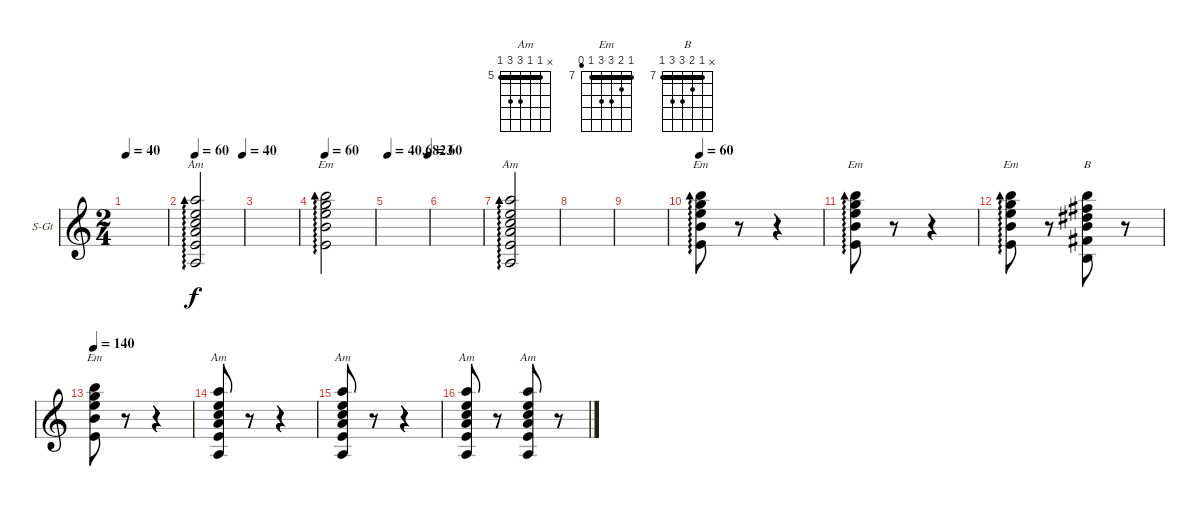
\defaultSystemsLayout 4
\bracketExtendMode groupsimilarinstruments
\firstSystemTrackNameOrientation horizontal
\otherSystemsTrackNameOrientation horizontal
\track ("Guitar 2" "S-Gt") {instrument acousticguitarsteel}
\staff {score}
\tuning (E4 B3 G3 D3 A2 E2)
\chord ("Am" x x 5 7 7 5) {firstfret 5 barre 5}
\chord ("Em" 7 8 9 9 7 x) {firstfret 7 barre 7}
\chord ("Am" 5 5 5 7 7 5) {firstfret 5 barre (5 5 5)}
\chord ("B" x 7 8 9 9 7) {firstfret 7 barre 7}
\chord ("Em" 7 8 9 9 7 6) {firstfret 7 barre 7}
\chord ("Am" x 5 5 7 7 5) {firstfret 5 barre (5 5)}
\ts (2 4)
\tempo 40
\clef g2
\ks c
|
\tempo (60 0.0125)
\tempo (40 0.99375)
(5.6 7.5 7.4 5.3 5.2 5.1).2{ad 0 ch "Am"} |
|
\tempo (60 0.00625)
(7.5 9.4 9.3 8.2 7.1).2{ad 0 ch "Em"} |
\tempo
40.6823
\tempo (60 1)
|
|
(5.6 7.5 7.4 5.3 5.2 5.1).2{ad 0 ch "Am"} |
|
|
\tempo 60
(7.5 9.4 9.3 8.2 7.1).8{ad 0 ch "Em"} r.8 r.4 |
(7.5 9.4 9.3 8.2 7.1).8{ad 0 ch "Em"} r.8 r.4 |
(7.5 9.4 9.3 8.2 7.1).8{ad 0 ch "Em"} r.8 (7.6 9.5 9.4 8.3 7.2 7.1).8{ch "B"} r.8 |
\tempo 140
(7.5 9.4 9.3 8.2 7.1).8{ch "Em"} r.8 r.4 |
(5.6 7.5 7.4 5.3 5.2 5.1).8{ch "Am"} r.8 r.4 |
(5.6 7.5 7.4 5.3 5.2 5.1).8{ch "Am"} r.8 r.4 |
(5.6 7.5 7.4 5.3 5.2 5.1).8{ch "Am"} r.8 (5.6 7.5 7.4 5.3 5.2 5.1).8{ch "Am"} r.8
